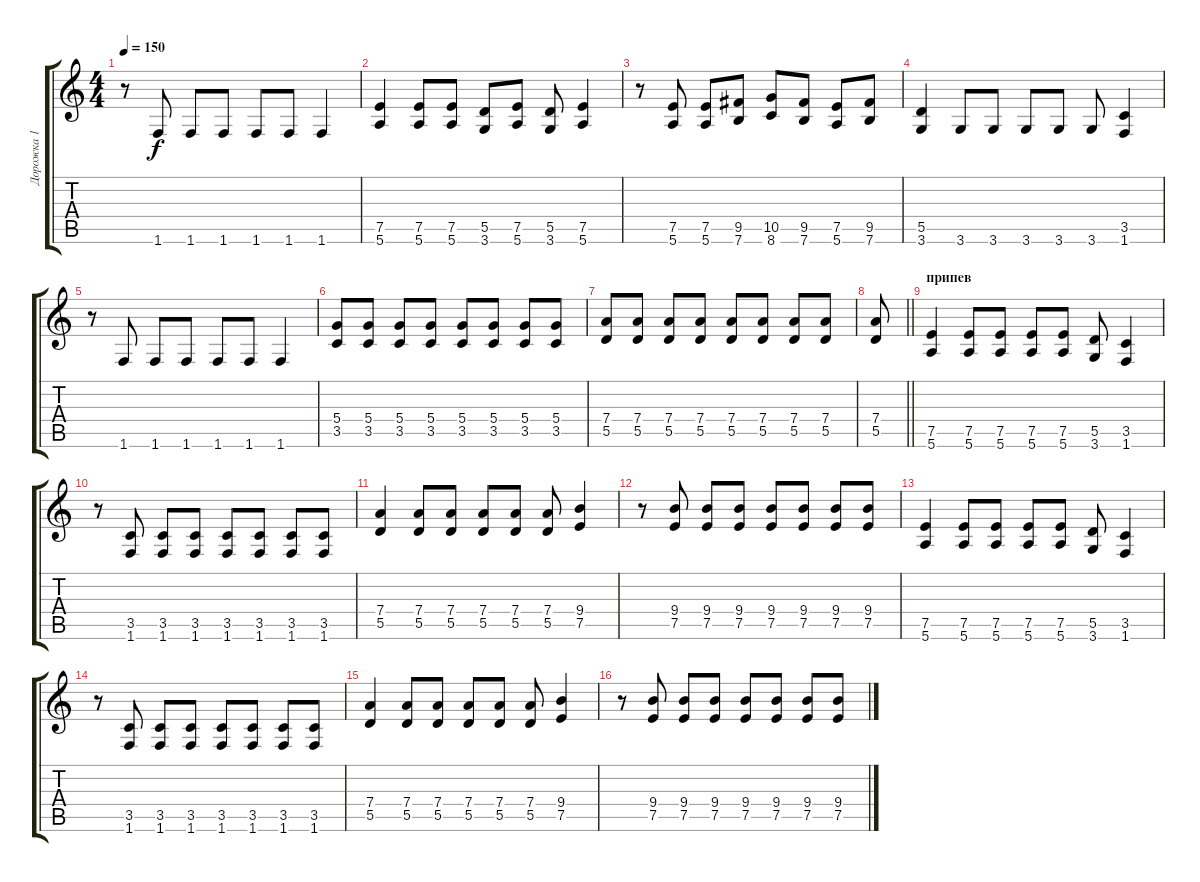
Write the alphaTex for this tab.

\track ("Дорожка 1" "Дорожка 1") {instrument overdrivenguitar}
\staff {score tabs}
\tuning (E4 B3 G3 D3 A2 E2) {hide}
\ts (4 4)
\tempo 150
\clef g2
\ks c
r.8{dy f} 1.6.8 1.6.8 1.6.8 1.6.8 1.6.8 1.6.4 |
(7.5 5.6).4 (7.5 5.6).8 (7.5 5.6).8 (5.5 3.6).8 (7.5 5.6).8 (5.5 3.6).8 (7.5 5.6).4 |
r.8 (7.5 5.6).8 (7.5 5.6).8 (9.5 7.6).8 (10.5 8.6).8 (9.5 7.6).8 (7.5 5.6).8 (9.5 7.6).8 |
(5.5 3.6).4 3.6.8 3.6.8 3.6.8 3.6.8 3.6.8 (3.5 1.6).4 |
r.8 1.6.8 1.6.8 1.6.8 1.6.8 1.6.8 1.6.4 |
(5.4 3.5).8 (5.4 3.5).8 (5.4 3.5).8 (5.4 3.5).8 (5.4 3.5).8 (5.4 3.5).8 (5.4 3.5).8 (5.4 3.5).8 |
(7.4 5.5).8 (7.4 5.5).8 (7.4 5.5).8 (7.4 5.5).8 (7.4 5.5).8 (7.4 5.5).8 (7.4 5.5).8 (7.4 5.5).8 |
\barLineRight lightlight
(7.4 5.5).8 |
\section ("" "припев")
(7.5 5.6).4 (7.5 5.6).8 (7.5 5.6).8 (7.5 5.6).8 (7.5 5.6).8 (5.5 3.6).8 (3.5 1.6).4 |
r.8 (3.5 1.6).8 (3.5 1.6).8 (3.5 1.6).8 (3.5 1.6).8 (3.5 1.6).8 (3.5 1.6).8 (3.5 1.6).8 |
(7.4 5.5).4 (7.4 5.5).8 (7.4 5.5).8 (7.4 5.5).8 (7.4 5.5).8 (7.4 5.5).8 (9.4 7.5).4 |
r.8 (9.4 7.5).8 (9.4 7.5).8 (9.4 7.5).8 (9.4 7.5).8 (9.4 7.5).8 (9.4 7.5).8 (9.4 7.5).8 |
(7.5 5.6).4 (7.5 5.6).8 (7.5 5.6).8 (7.5 5.6).8 (7.5 5.6).8 (5.5 3.6).8 (3.5 1.6).4 |
r.8 (3.5 1.6).8 (3.5 1.6).8 (3.5 1.6).8 (3.5 1.6).8 (3.5 1.6).8 (3.5 1.6).8 (3.5 1.6).8 |
(7.4 5.5).4 (7.4 5.5).8 (7.4 5.5).8 (7.4 5.5).8 (7.4 5.5).8 (7.4 5.5).8 (9.4 7.5).4 |
r.8 (9.4 7.5).8 (9.4 7.5).8 (9.4 7.5).8 (9.4 7.5).8 (9.4 7.5).8 (9.4 7.5).8 (9.4 7.5).8
